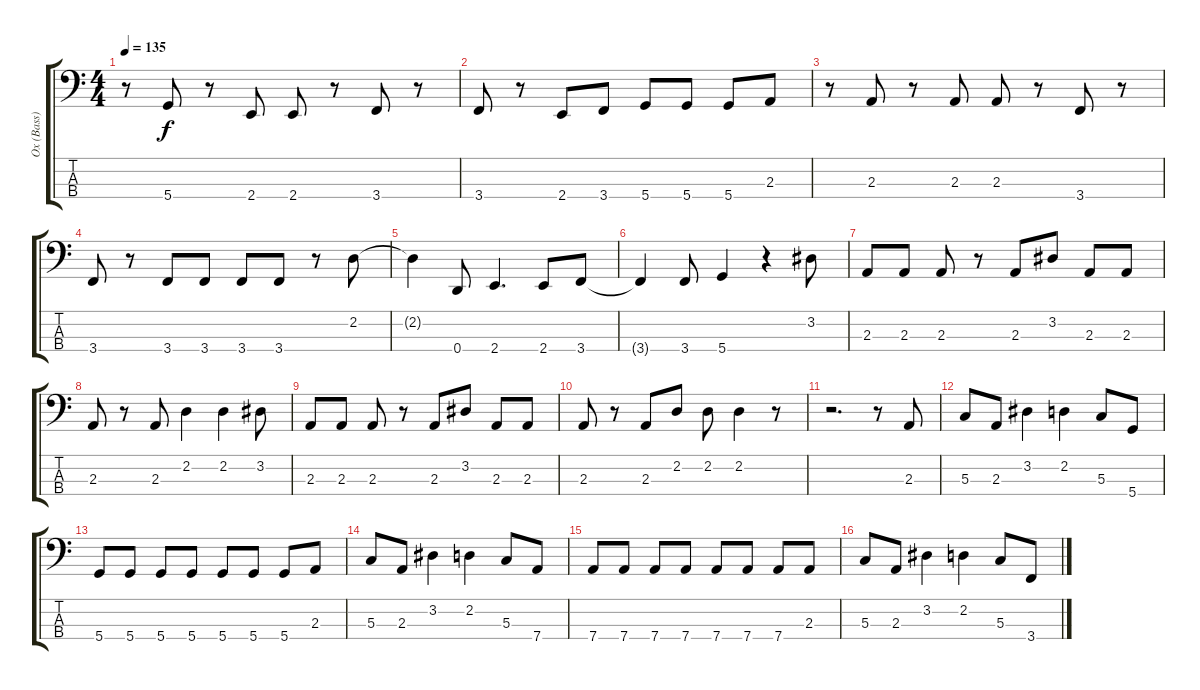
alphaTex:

\track ("Ox (Bass)" "Ox (Bass)") {instrument electricbasspick}
\staff {score tabs}
\tuning (F2 C2 G1 D1) {hide}
\ts (4 4)
\tempo 135
\clef f4
\ks c
r.8{dy f} 5.4.8 r.8 2.4.8 2.4.8 r.8 3.4.8 r.8 |
3.4.8 r.8 2.4.8 3.4.8 5.4.8 5.4.8 5.4.8 2.3.8 |
r.8 2.3.8 r.8 2.3.8 2.3.8 r.8 3.4.8 r.8 |
3.4.8 r.8 3.4.8 3.4.8 3.4.8 3.4.8 r.8 2.2.8 |
2.2{t}.4 0.4.8 2.4.4{d} 2.4.8 3.4.8 |
3.4{t}.4 3.4.8 5.4.4 r.4 3.2.8 |
2.3.8 2.3.8 2.3.8 r.8 2.3.8 3.2.8 2.3.8 2.3.8 |
2.3.8 r.8 2.3.8 2.2.4 2.2.4 3.2.8 |
2.3.8 2.3.8 2.3.8 r.8 2.3.8 3.2.8 2.3.8 2.3.8 |
2.3.8 r.8 2.3.8 2.2.8 2.2.8 2.2.4 r.8 |
r.2{d} r.8 2.3.8 |
5.3.8 2.3.8 3.2.4 2.2.4 5.3.8 5.4.8 |
5.4.8 5.4.8 5.4.8 5.4.8 5.4.8 5.4.8 5.4.8 2.3.8 |
5.3.8 2.3.8 3.2.4 2.2.4 5.3.8 7.4.8 |
7.4.8 7.4.8 7.4.8 7.4.8 7.4.8 7.4.8 7.4.8 2.3.8 |
5.3.8 2.3.8 3.2.4 2.2.4 5.3.8 3.4{ss}.8
